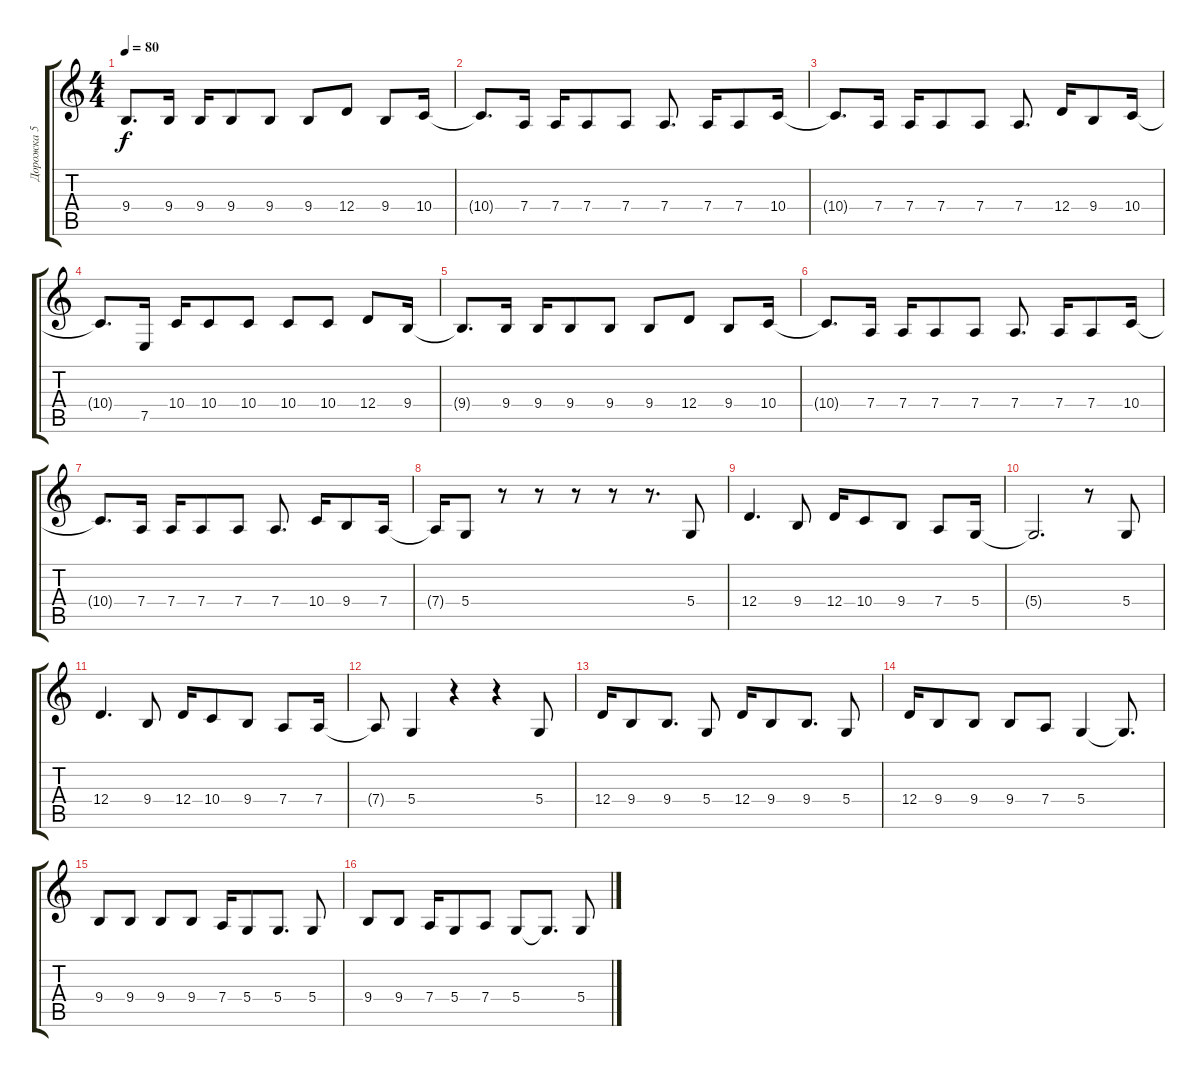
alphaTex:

\track ("Дорожка 5" "Дорожка 5") {instrument tenorsax}
\staff {score tabs}
\tuning (E4 B3 G3 D3 A2 E2) {hide}
\ts (4 4)
\tempo 80
\clef g2
\ks c
9.4{t}.8{d dy f} 9.4.16 9.4.16 9.4.8 9.4.8 9.4.8 12.4.8 9.4.8 10.4.16 |
10.4{t}.8{d} 7.4.16 7.4.16 7.4.8 7.4.8 7.4.8{d} 7.4.16 7.4.8 10.4.16 |
10.4{t}.8{d} 7.4.16 7.4.16 7.4.8 7.4.8 7.4.8{d} 12.4.16 9.4.8 10.4.16 |
10.4{t}.8{d} 7.5.16 10.4.16 10.4.8 10.4.8 10.4.8 10.4.8 12.4.8 9.4.16 |
9.4{t}.8{d} 9.4.16 9.4.16 9.4.8 9.4.8 9.4.8 12.4.8 9.4.8 10.4.16 |
10.4{t}.8{d} 7.4.16 7.4.16 7.4.8 7.4.8 7.4.8{d} 7.4.16 7.4.8 10.4.16 |
10.4{t}.8{d} 7.4.16 7.4.16 7.4.8 7.4.8 7.4.8{d} 10.4.16 9.4.8 7.4.16 |
7.4{t}.16 5.4.8 r.8 r.8 r.8 r.8 r.8{d} 5.4.8 |
12.4.4{d} 9.4.8 12.4.16 10.4.8 9.4.8 7.4.8 5.4.16 |
5.4{t}.2{d} r.8 5.4.8 |
12.4.4{d} 9.4.8 12.4.16 10.4.8 9.4.8 7.4.8 7.4.16 |
7.4{t}.8 5.4.4 r.4 r.4 5.4.8 |
12.4.16 9.4.8 9.4.8{d} 5.4.8 12.4.16 9.4.8 9.4.8{d} 5.4.8 |
12.4.16 9.4.8 9.4.8 9.4.8 7.4.8 5.4.4 5.4{t}.8{d} |
9.4.8 9.4.8 9.4.8 9.4.8 7.4.16 5.4.8 5.4.8{d} 5.4.8 |
9.4.8 9.4.8 7.4.16 5.4.8 7.4.8 5.4.8 5.4{t}.8{d} 5.4.8
